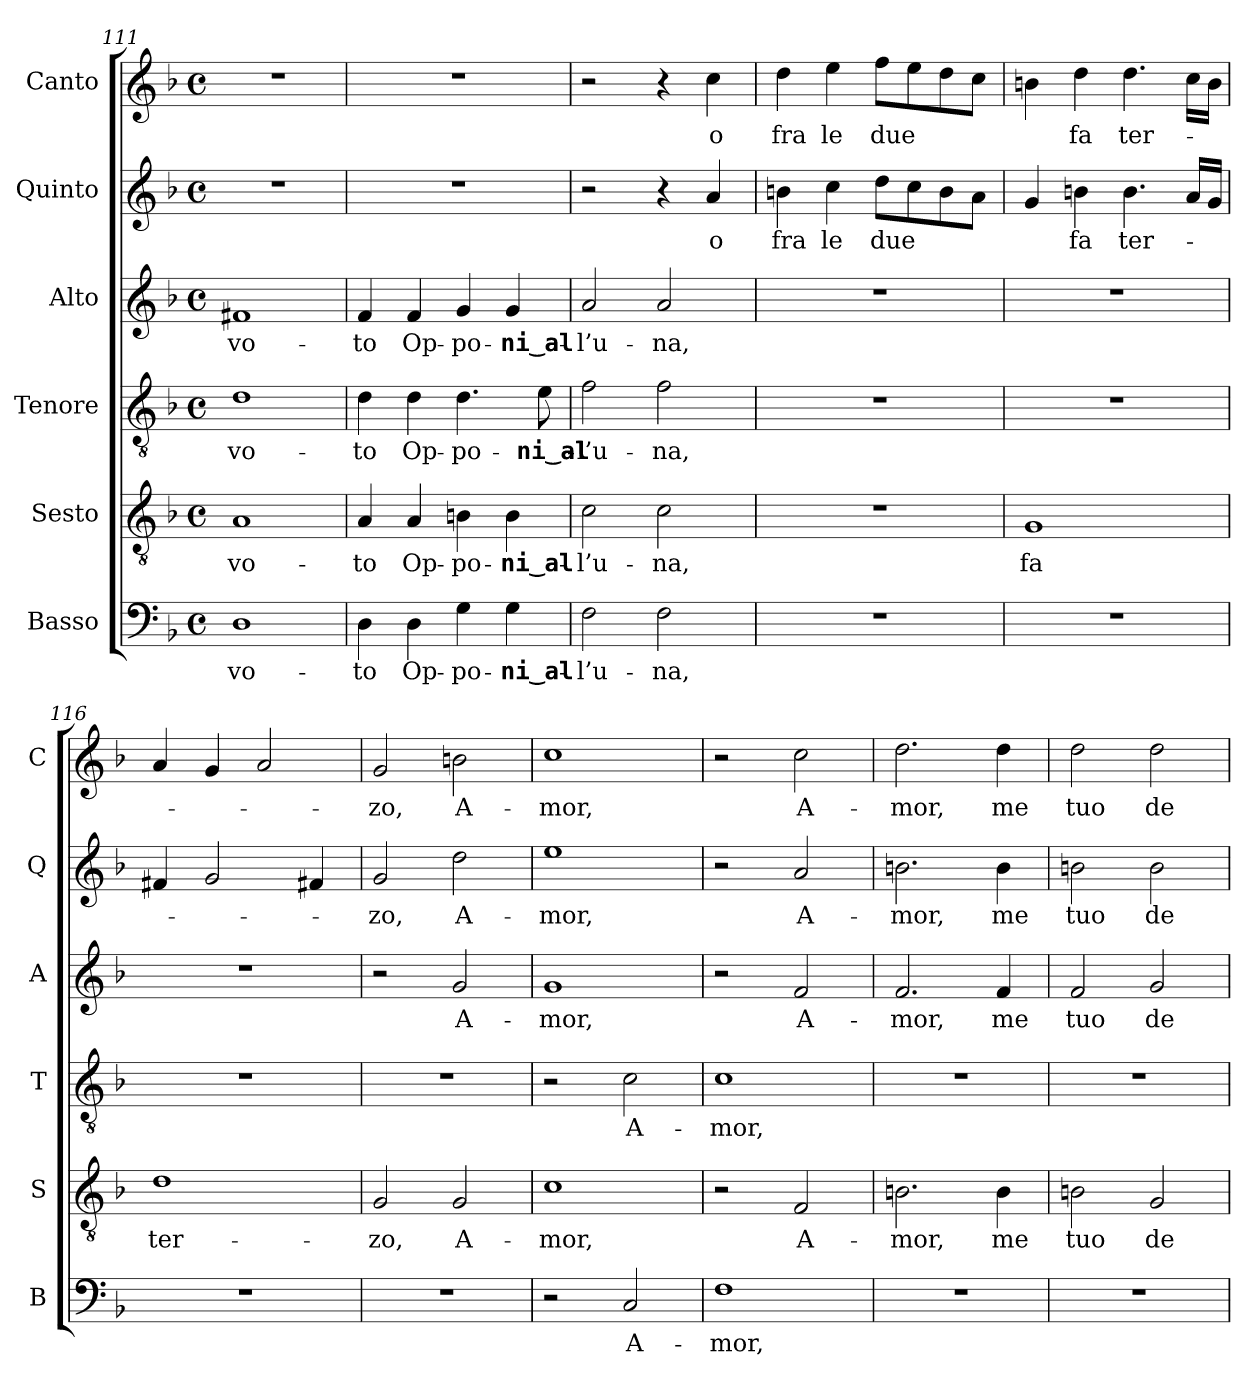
**kern	**text	**kern	**text	**kern	**text	**kern	**text	**kern	**text	**kern	**text
*part6	*part6	*part5	*part5	*part4	*part4	*part3	*part3	*part2	*part2	*part1	*part1
*staff6	*staff6	*staff5	*staff5	*staff4	*staff4	*staff3	*staff3	*staff2	*staff2	*staff1	*staff1
*I"Basso	*	*I"Sesto	*	*I"Tenore	*	*I"Alto	*	*I"Quinto	*	*I"Canto	*
*I'B	*	*I'S	*	*I'T	*	*I'A	*	*I'Q	*	*I'C	*
*clefF4	*	*clefGv2	*	*clefGv2	*	*clefG2	*	*clefG2	*	*clefG2	*
*k[b-]	*	*k[b-]	*	*k[b-]	*	*k[b-]	*	*k[b-]	*	*k[b-]	*
*F:	*	*F:	*	*F:	*	*F:	*	*F:	*	*F:	*
*M4/4	*	*M4/4	*	*M4/4	*	*M4/4	*	*M4/4	*	*M4/4	*
*met(c)	*	*met(c)	*	*met(c)	*	*met(c)	*	*met(c)	*	*met(c)	*
=111	=111	=111	=111	=111	=111	=111	=111	=111	=111	=111	=111
1D	vo-	1A	vo-	1d	vo-	1f#X	vo-	1r	.	1r	.
=112	=112	=112	=112	=112	=112	=112	=112	=112	=112	=112	=112
4D	-to	4A	-to	4d	-to	4f	-to	1r	.	1r	.
4D	Op-	4A	Op-	4d	Op-	4f	Op-	.	.	.	.
4G	po-	4Bn	po-	4.d	po-	4g	po-	.	.	.	.
4G	ni_al-	4B	ni_al-	.	.	4g	ni_al-	.	.	.	.
.	.	.	.	8e	ni_al-	.	.	.	.	.	.
=113	=113	=113	=113	=113	=113	=113	=113	=113	=113	=113	=113
2F	l’u-	2c	l’u-	2f	l’u-	2a	l’u-	2r	.	2r	.
2F	-na,	2c	-na,	2f	-na,	2a	-na,	4r	.	4r	.
.	.	.	.	.	.	.	.	4a	-o	4cc	-o
!!LO:PB:g=z
=114	=114	=114	=114	=114	=114	=114	=114	=114	=114	=114	=114
1r	.	1r	.	1r	.	1r	.	4b	-fra	4dd	-fra
.	.	.	.	.	.	.	.	4cc	-le	4ee	-le
.	.	.	.	.	.	.	.	8ddL	-due	8ffL	-due
.	.	.	.	.	.	.	.	8cc	.	8ee	.
.	.	.	.	.	.	.	.	8b	.	8dd	.
.	.	.	.	.	.	.	.	8aJ	.	8ccJ	.
=115	=115	=115	=115	=115	=115	=115	=115	=115	=115	=115	=115
1r	.	1G	-fa	1r	.	1r	.	4g	.	4b	.
.	.	.	.	.	.	.	.	4b	-fa	4dd	-fa
.	.	.	.	.	.	.	.	4.b	ter-	4.dd	ter-
.	.	.	.	.	.	.	.	16aLL	.	16ccLL	.
.	.	.	.	.	.	.	.	16gJJ	.	16bJJ	.
=116	=116	=116	=116	=116	=116	=116	=116	=116	=116	=116	=116
1r	.	1d	ter-	1r	.	1r	.	4f#X	.	4a	.
.	.	.	.	.	.	.	.	2g	.	4g	.
.	.	.	.	.	.	.	.	.	.	2a	.
.	.	.	.	.	.	.	.	4f#X	.	.	.
=117	=117	=117	=117	=117	=117	=117	=117	=117	=117	=117	=117
1r	.	2G	-zo,	1r	.	2r	.	2g	-zo,	2g	-zo,
.	.	2G	A-	.	.	2g	A-	2dd	A-	2bn	A-
=118	=118	=118	=118	=118	=118	=118	=118	=118	=118	=118	=118
2r	.	1c	-mor,	2r	.	1g	-mor,	1ee	-mor,	1cc	-mor,
2C	A-	.	.	2c	A-	.	.	.	.	.	.
=119	=119	=119	=119	=119	=119	=119	=119	=119	=119	=119	=119
1F	-mor,	2r	.	1c	-mor,	2r	.	2r	.	2r	.
.	.	2F	A-	.	.	2f	A-	2a	A-	2cc	A-
=120	=120	=120	=120	=120	=120	=120	=120	=120	=120	=120	=120
1r	.	2.Bn	-mor,	1r	.	2.f	-mor,	2.b	-mor,	2.dd	-mor,
.	.	4B	-me	.	.	4f	-me	4b	-me	4dd	-me
=121	=121	=121	=121	=121	=121	=121	=121	=121	=121	=121	=121
1r	.	2Bn	-tuo	1r	.	2f	-tuo	2b	-tuo	2dd	-tuo
.	.	2G	de-	.	.	2g	de-	2b	de-	2dd	de-
=	=	=	=	=	=	=	=	=	=	=	=
*-	*-	*-	*-	*-	*-	*-	*-	*-	*-	*-	*-
